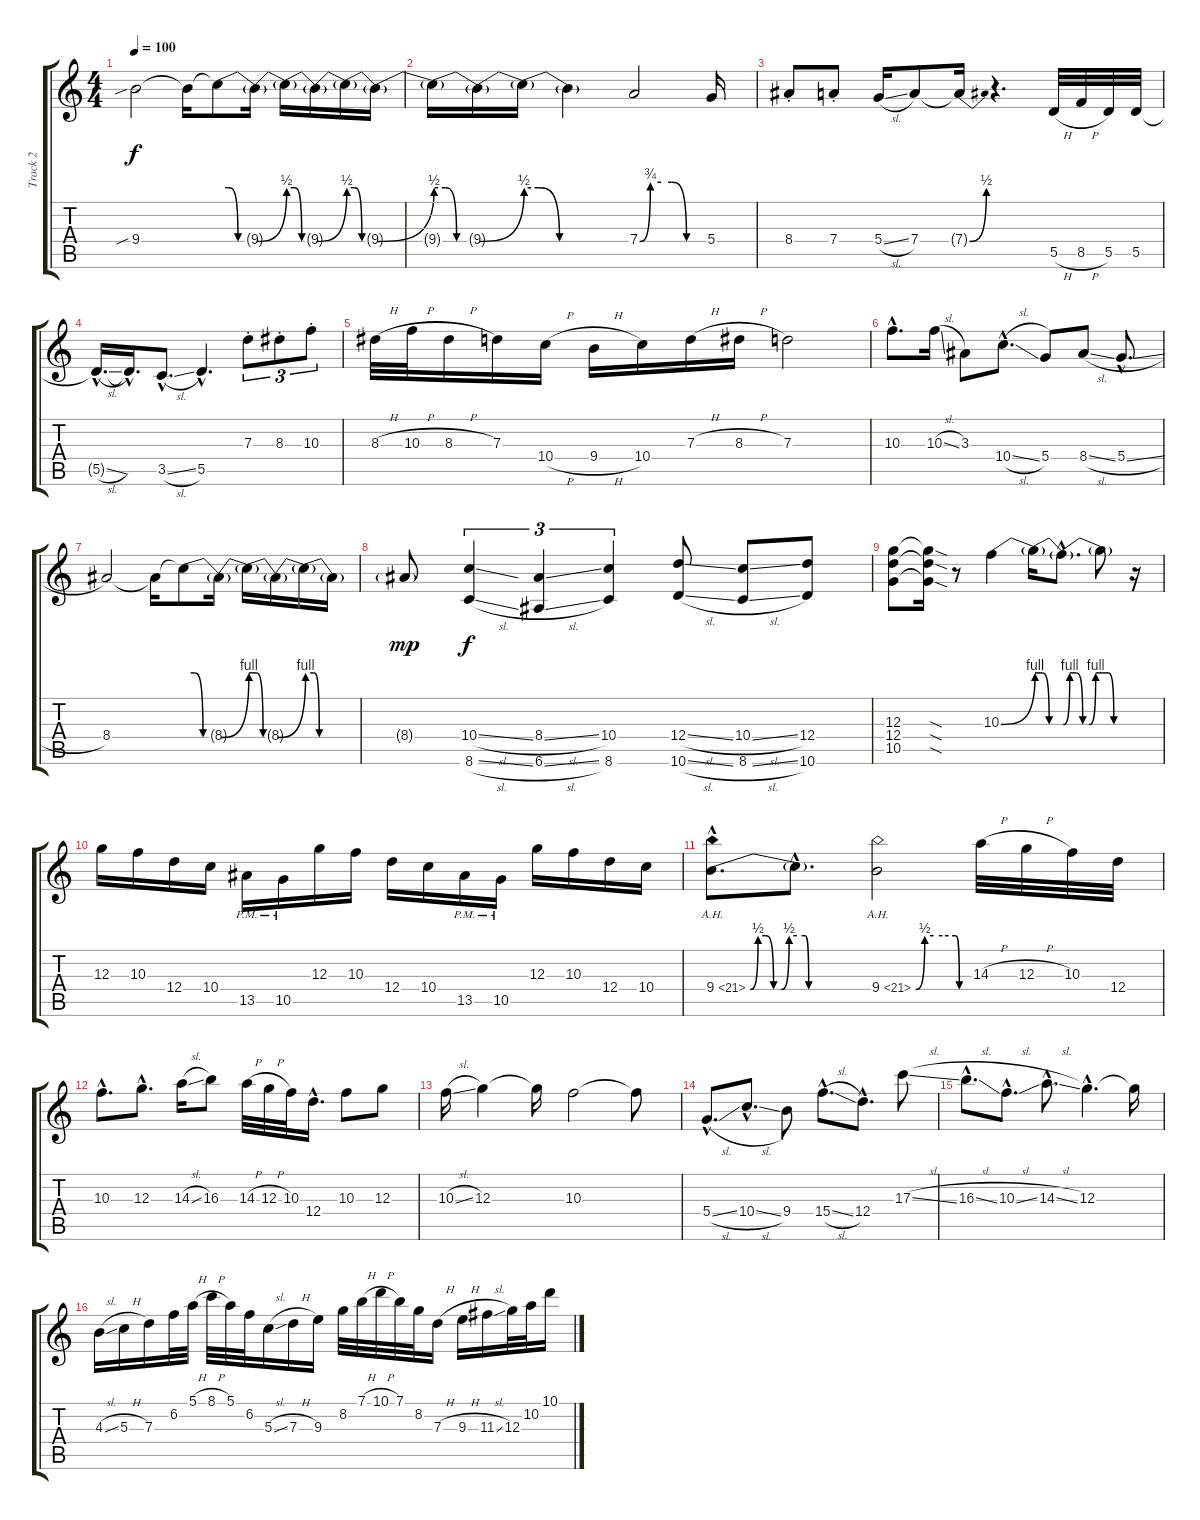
\track ("Track 2" "Track 2") {instrument distortionguitar}
\staff {score tabs}
\tuning (E4 B3 G3 D3 A2 E2) {hide}
\ts (4 4)
\tempo 100
\clef g2
\ks c
9.4{sib}.2{dy f instrument distortionguitar} 9.4{t}.16 9.4{be (custom 0 2 15 2 30 0 60 0) t}.8 9.4{be (bend 0 0 60 2) t}.16 9.4{be (custom 0 2 15 2 30 0 60 0) t}.16 9.4{be (bend 0 0 60 2) t}.16 9.4{be (custom 0 2 15 2 30 0 60 0) t}.16 9.4{be (bend 0 0 60 2) t}.16 |
9.4{be (custom 0 2 15 2 30 0 60 0) t}.16 9.4{be (bend 0 0 60 2) t}.16 9.4{be (custom 0 2 8 2 20 0 30 0 60 0) t}.16 9.4{t}.4 7.4{be (custom 0 0 10 3 20 3 30 3 44 0 60 0)}.2 5.4.16 |
8.4{st}.8 7.4{st}.8 5.4{sl}.16 7.4.8 7.4{be (bend 0 0 60 2) t}.16 r.4{d} 5.5{h}.32 8.5{h}.32 5.5.32 5.5.32 |
5.5{sl hac t}.16{d} 5.5{hac t}.16{d} 3.5{sl hac}.8{d} 5.5{hac}.4{d} 7.3{st}.8{tu (3 2)} 8.3{st}.8{tu (3 2)} 10.3{st}.8{tu (3 2)} |
8.3{h}.32 10.3{h}.32 8.3{h}.16 7.3.16 10.4{h}.16 9.4{h}.16 10.4.16 7.3{h}.16 8.3{h}.16 7.3.2 |
10.3{hac}.8{d} 10.3{sl}.16 3.3.8 10.4{sl hac}.8{d} 5.4.8 8.4{sl}.8 5.4{sl hac}.8{d} |
8.4.2 8.4{t}.16 8.4{be (custom 0 4 15 4 30 0 60 0) t}.8 8.4{be (bend 0 0 60 4) t}.16 8.4{be (custom 0 4 15 4 30 0 60 0) t}.16 8.4{be (bend 0 0 60 4) t}.16 8.4{be (custom 0 4 9 4 15 0 30 0 60 0) t}.16 8.4{t}.16 |
8.4{g}.8{dy mp} (10.4{sl} 8.6{sl}).4{tu (3 2) dy f} (8.4{sl} 6.6{sl}).4{tu (3 2)} (10.4 8.6).4{tu (3 2)} (12.4{sl} 10.6{sl}).8 (10.4{sl} 8.6{sl}).8 (12.4 10.6).8 |
(12.3 12.4 10.5).8 (12.3{sod t} 12.4{sod t} 10.5{sod t}).16 r.8 10.3{be (bend 0 0 60 4)}.4 10.3{be (custom 0 4 15 4 30 0 60 0) t}.16 10.3{be (custom 0 0 10 4 20 4 30 0 40 0 50 4 60 4) hac t}.8{d} 10.3{be (custom 0 4 15 4 30 0 60 0) t}.8 r.16 |
12.3.16 10.3.16 12.4.16 10.4.16 13.5{pm}.16 10.5{pm}.16 12.3.16 10.3.16 12.4.16 10.4.16 13.5{pm}.16 10.5{pm}.16 12.3.16 10.3.16 12.4.16 10.4.16 |
9.4{be (custom 0 0 10 2 20 2 30 0 40 0 50 2 60 2) ah 12 hac}.8{d} 9.4{be (custom 0 2 7 2 10 0 15 0 30 0 60 0) hac t}.8{d} 9.4{be (custom 0 0 10 2 20 2 30 2 45 2 49 0 60 0) ah 12}.2 14.3{h}.32 12.3{h}.32 10.3.32 12.4.32 |
10.3{hac}.8{d} 12.3{hac}.8{d} 14.3{sl}.16 16.3.8 14.3{h}.32 12.3{h}.32 10.3.32 12.4{hac}.16{d} 10.3.8 12.3.8 |
10.3{sl}.16 12.3.4 12.3{t}.16 10.3.2 10.3{t}.8 |
5.4{sl hac}.8{d} 10.4{sl hac}.8{d} 9.4.8 15.4{sl hac}.8{d} 12.4{hac}.8{d} 17.3{sl}.8 |
16.3{sl hac}.8{d} 10.3{sl hac}.8{d} 14.3{sl hac}.8{d} 12.3{hac}.4{d} 12.3{t}.16 |
4.3{sl}.16 5.3{h}.16 7.3.16 6.2.32 5.1{h}.32 8.1{h}.32 5.1.32 6.2.32 5.3{sl}.16 7.3{h}.16 9.3.16 8.2.32 7.1{h}.32 10.1{h}.32 7.1.32 8.2.32 7.3{h}.16 9.3{h}.16 11.3{sl}.16 12.3.32 10.2.32 10.1.16
